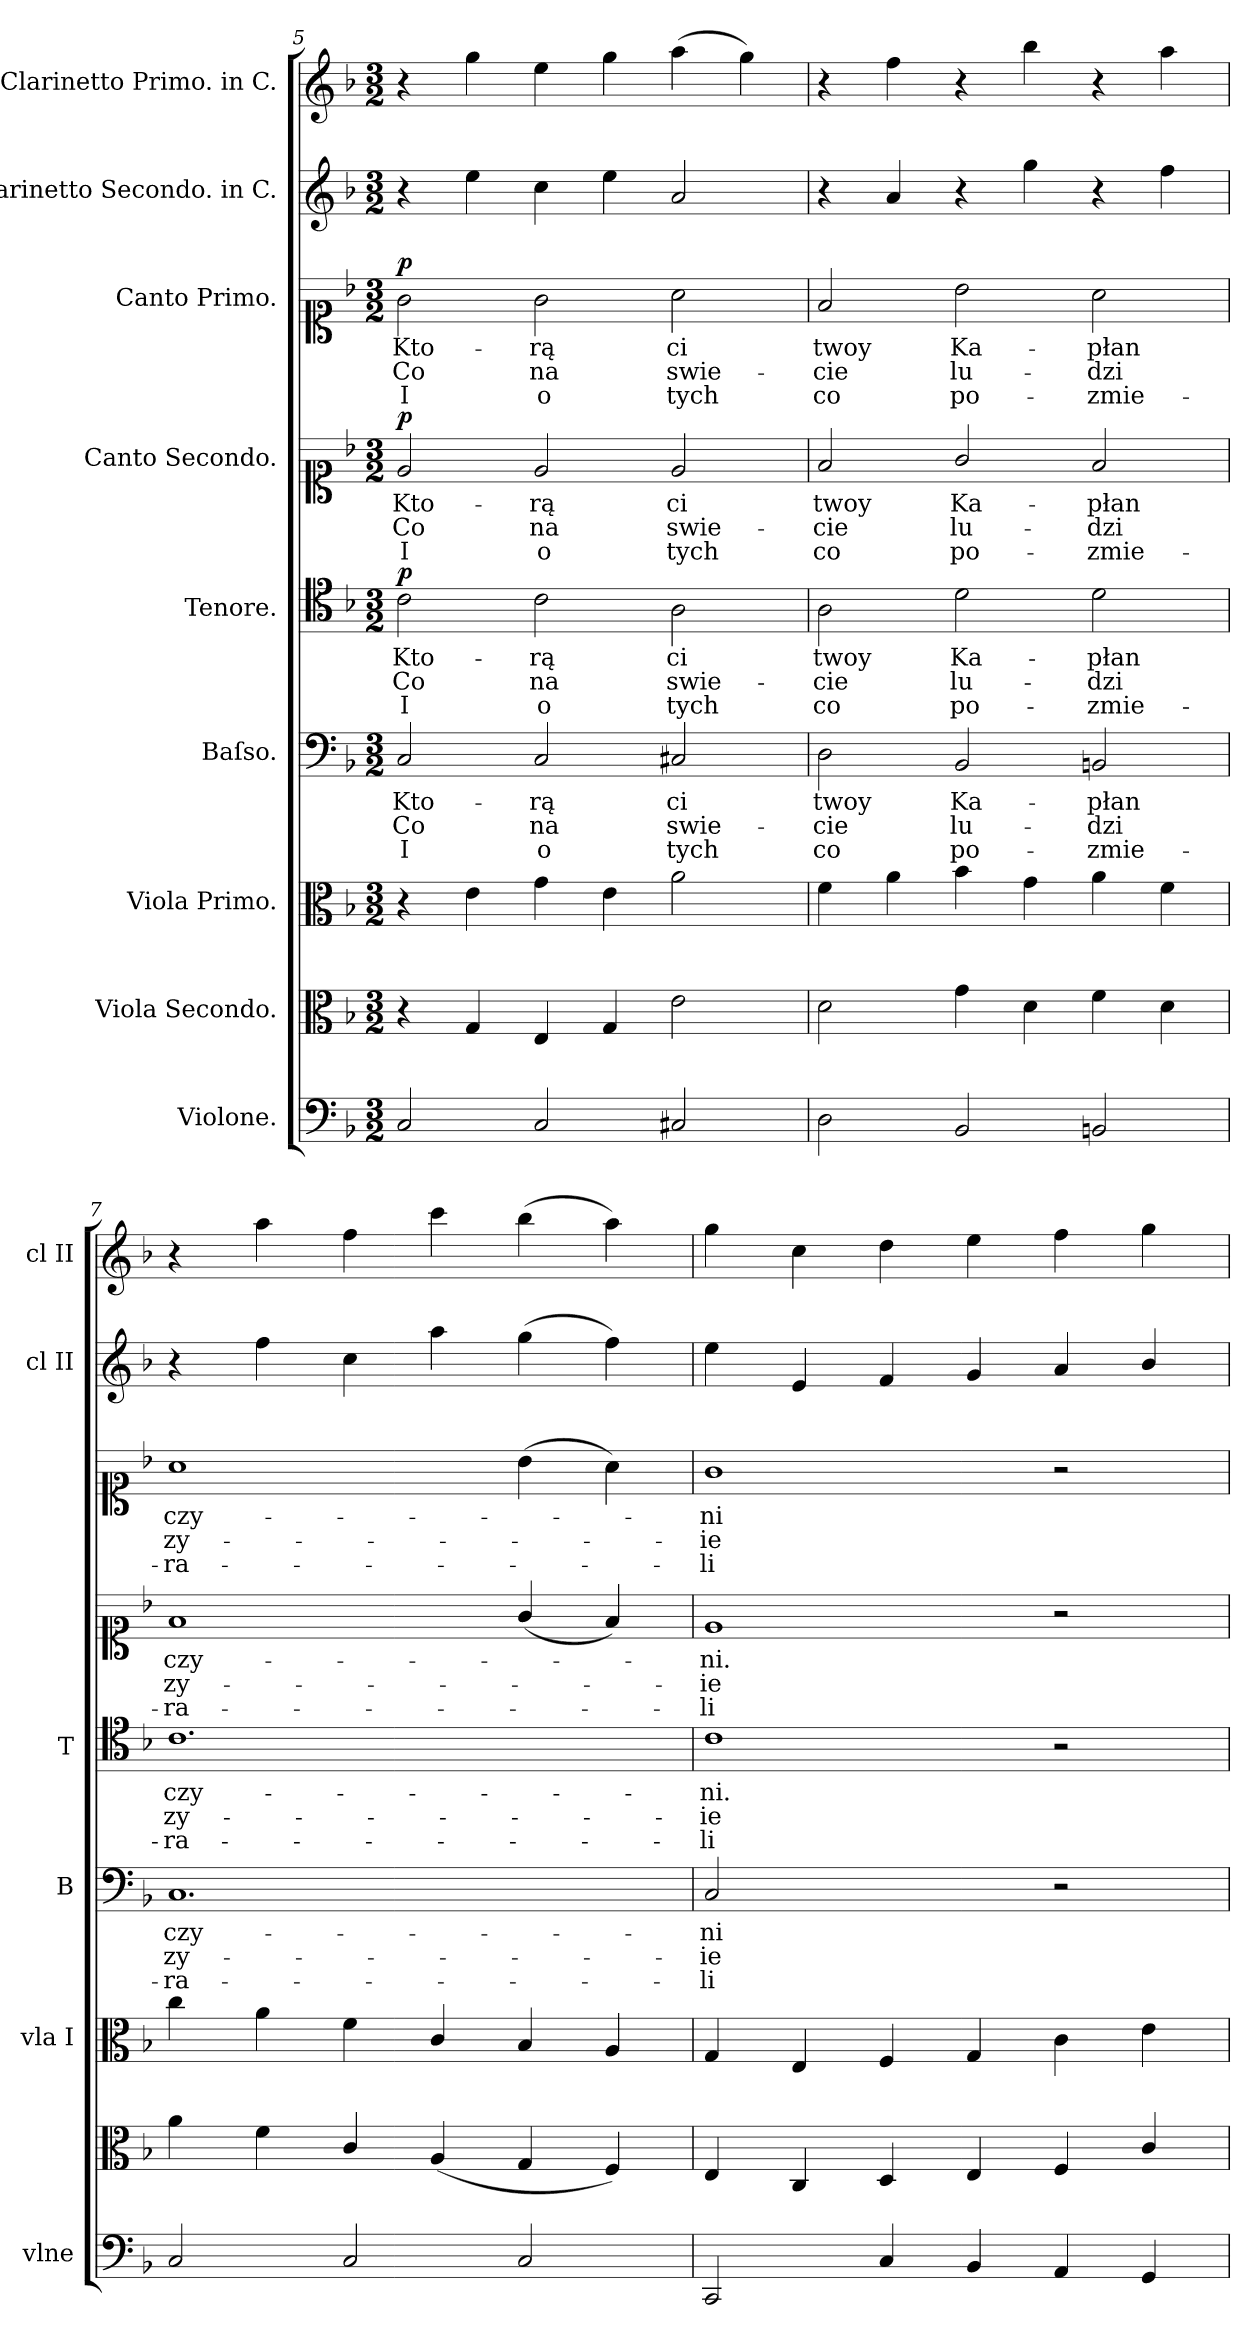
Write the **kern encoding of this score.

**kern	**dynam	**kern	**kern	**kern	**text	**text	**text	**dynam	**kern	**text	**text	**text	**dynam	**kern	**text	**text	**text	**dynam	**kern	**text	**text	**text	**dynam	**kern	**kern
*part9	*part9	*part8	*part7	*part6	*part6	*part6	*part6	*part6	*part5	*part5	*part5	*part5	*part5	*part4	*part4	*part4	*part4	*part4	*part3	*part3	*part3	*part3	*part3	*part2	*part1
*staff9	*staff9	*staff8	*staff7	*staff6	*staff6	*staff6	*staff6	*staff6	*staff5	*staff5	*staff5	*staff5	*staff5	*staff4	*staff4	*staff4	*staff4	*staff4	*staff3	*staff3	*staff3	*staff3	*staff3	*staff2	*staff1
*I"Violone.	*	*I"Viola Secondo.	*I"Viola Primo.	*I"Baſso.	*	*	*	*	*I"Tenore.	*	*	*	*	*I"Canto Secondo.	*	*	*	*	*I"Canto Primo.	*	*	*	*	*I"Clarinetto Secondo. in C.	*I"Clarinetto Primo. in C.
*I'vlne	*	*	*I'vla I	*I'B	*	*	*	*	*I'T	*	*	*	*	*	*	*	*	*	*	*	*	*	*	*I'cl II	*I'cl II
*clefF4	*	*clefC3	*clefC3	*clefF4	*	*	*	*	*clefC4	*	*	*	*	*clefC1	*	*	*	*	*clefC1	*	*	*	*	*clefG2	*clefG2
*k[b-]	*	*k[b-]	*k[b-]	*k[b-]	*	*	*	*	*k[b-]	*	*	*	*	*k[b-]	*	*	*	*	*k[b-]	*	*	*	*	*k[b-]	*k[b-]
*F:	*	*F:	*F:	*F:	*	*	*	*	*F:	*	*	*	*	*F:	*	*	*	*	*F:	*	*	*	*	*F:	*F:
*M3/2	*	*M3/2	*M3/2	*M3/2	*	*	*	*	*M3/2	*	*	*	*	*M3/2	*	*	*	*	*M3/2	*	*	*	*	*M3/2	*M3/2
=5	=5	=5	=5	=5	=5	=5	=5	=5	=5	=5	=5	=5	=5	=5	=5	=5	=5	=5	=5	=5	=5	=5	=5	=5	=5
!	!LO:DY:a	!	!	!	!	!	!	!LO:DY:a	!	!	!	!	!LO:DY:a	!	!	!	!	!LO:DY:a	!	!	!	!	!LO:DY:a	!	!
2C/	pia	4r	4r	2C/	Kto-	Co	I	pia	2c\	Kto-	Co	I	p	2e/	Kto-	Co	I	p	2g\	Kto-	Co	I	p	4r	4r
.	.	4G/	4e\	.	.	.	.	.	.	.	.	.	.	.	.	.	.	.	.	.	.	.	.	4ee\	4gg\
2C/	.	4E/	4g\	2C/	-rą	na	o	.	2c\	-rą	na	o	.	2e/	-rą	na	o	.	2g\	-rą	na	o	.	4cc\	4ee\
.	.	4G/	4e\	.	.	.	.	.	.	.	.	.	.	.	.	.	.	.	.	.	.	.	.	4ee\	4gg\
2C#X/	.	2e\	2a\	2C#X/	ci	swie-	tych	.	2A\	ci	swie-	tych	.	2e/	ci	swie-	tych	.	2a\	ci	swie-	tych	.	2a/	(4aa\
.	.	.	.	.	.	.	.	.	.	.	.	.	.	.	.	.	.	.	.	.	.	.	.	.	4gg\)
=6	=6	=6	=6	=6	=6	=6	=6	=6	=6	=6	=6	=6	=6	=6	=6	=6	=6	=6	=6	=6	=6	=6	=6	=6	=6
2D\	.	2d\	4f\	2D\	twoy	-cie	co	.	2A\	twoy	-cie	co	.	2f/	twoy	-cie	co	.	2f/	twoy	-cie	co	.	4r	4r
.	.	.	4a\	.	.	.	.	.	.	.	.	.	.	.	.	.	.	.	.	.	.	.	.	4a/	4ff\
2BB-/	.	4g\	4b-\	2BB-/	Ka-	lu-	po-	.	2d\	Ka-	lu-	po-	.	2g/	Ka-	lu-	po-	.	2b-\	Ka-	lu-	po-	.	4r	4r
.	.	4d\	4g\	.	.	.	.	.	.	.	.	.	.	.	.	.	.	.	.	.	.	.	.	4gg\	4bb-\
2BBn/	.	4f\	4a\	2BBn/	-płan	-dzi	-zmie-	.	2d\	-płan	-dzi	-zmie-	.	2f/	-płan	-dzi	-zmie-	.	2a\	-płan	-dzi	-zmie-	.	4r	4r
.	.	4d\	4f\	.	.	.	.	.	.	.	.	.	.	.	.	.	.	.	.	.	.	.	.	4ff\	4aa\
=7	=7	=7	=7	=7	=7	=7	=7	=7	=7	=7	=7	=7	=7	=7	=7	=7	=7	=7	=7	=7	=7	=7	=7	=7	=7
2C/	.	4a\	4cc\	1.C	czy-	zy-	-ra-	.	1.c	czy-	zy-	-ra-	.	1f	czy-	zy-	-ra-	.	1a	czy-	zy-	-ra-	.	4r	4r
.	.	4f\	4a\	.	.	.	.	.	.	.	.	.	.	.	.	.	.	.	.	.	.	.	.	4ff\	4aa\
2C/	.	4c/	4f\	.	.	.	.	.	.	.	.	.	.	.	.	.	.	.	.	.	.	.	.	4cc\	4ff\
.	.	(4A/	4c/	.	.	.	.	.	.	.	.	.	.	.	.	.	.	.	.	.	.	.	.	4aa\	4ccc\
2C/	.	4G/	4B-/	.	.	.	.	.	.	.	.	.	.	(4g/	.	.	.	.	(4b-\	.	.	.	.	(4gg\	(4bb-\
.	.	4F/)	4A/	.	.	.	.	.	.	.	.	.	.	4f/)	.	.	.	.	4a\)	.	.	.	.	4ff\)	4aa\)
=8	=8	=8	=8	=8	=8	=8	=8	=8	=8	=8	=8	=8	=8	=8	=8	=8	=8	=8	=8	=8	=8	=8	=8	=8	=8
!	!	!	!	!LO:N:vis=2	!	!	!	!	!	!	!	!	!	!	!	!	!	!	!	!	!	!	!	!	!
2CC/	.	4E/	4G/	1C	-ni	-ie	-li	.	1c	-ni.	-ie	-li	.	1e	-ni.	-ie	-li	.	1g	-ni	-ie	-li	.	4ee\	4gg\
.	.	4C/	4E/	.	.	.	.	.	.	.	.	.	.	.	.	.	.	.	.	.	.	.	.	4e/	4cc\
4C/	.	4D/	4F/	.	.	.	.	.	.	.	.	.	.	.	.	.	.	.	.	.	.	.	.	4f/	4dd\
4BB-/	.	4E/	4G/	.	.	.	.	.	.	.	.	.	.	.	.	.	.	.	.	.	.	.	.	4g/	4ee\
4AA/	.	4F/	4c\	2r	.	.	.	.	2r	.	.	.	.	2r	.	.	.	.	2r	.	.	.	.	4a/	4ff\
4GG/	.	4c/	4e\	.	.	.	.	.	.	.	.	.	.	.	.	.	.	.	.	.	.	.	.	4b-/	4gg\
=	=	=	=	=	=	=	=	=	=	=	=	=	=	=	=	=	=	=	=	=	=	=	=	=	=
*-	*-	*-	*-	*-	*-	*-	*-	*-	*-	*-	*-	*-	*-	*-	*-	*-	*-	*-	*-	*-	*-	*-	*-	*-	*-
